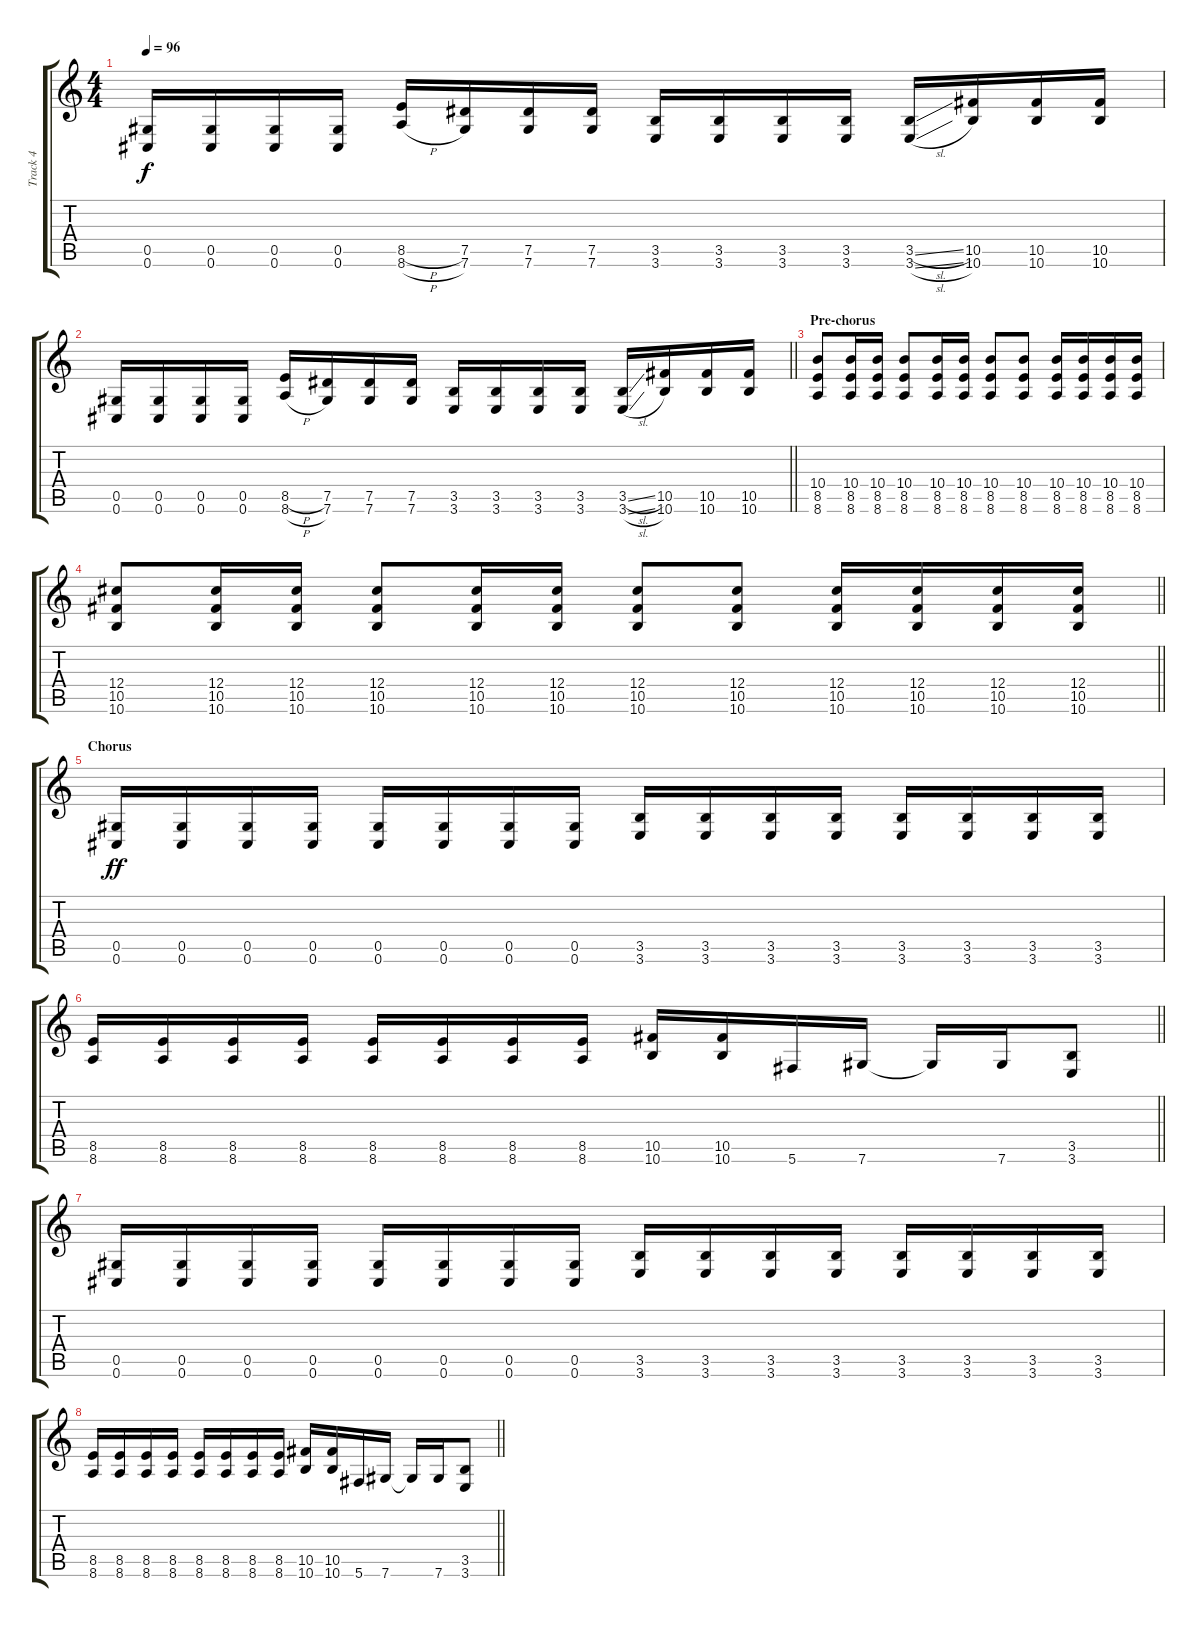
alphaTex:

\track ("Track 4" "Track 4") {instrument distortionguitar}
\staff {score tabs}
\tuning (Eb4 Bb3 Gb3 Db3 Ab2 Db2) {hide}
\ts (4 4)
\tempo 96
\clef g2
\ks c
(0.5 0.6).16{dy f} (0.5 0.6).16 (0.5 0.6).16 (0.5 0.6).16 (8.5{h} 8.6{h}).16 (7.5 7.6).16 (7.5 7.6).16 (7.5 7.6).16 (3.5 3.6).16 (3.5 3.6).16 (3.5 3.6).16 (3.5 3.6).16 (3.5{sl} 3.6{sl}).16 (10.5 10.6).16 (10.5 10.6).16 (10.5 10.6).16 |
\barLineRight lightlight
(0.5 0.6).16 (0.5 0.6).16 (0.5 0.6).16 (0.5 0.6).16 (8.5{h} 8.6{h}).16 (7.5 7.6).16 (7.5 7.6).16 (7.5 7.6).16 (3.5 3.6).16 (3.5 3.6).16 (3.5 3.6).16 (3.5 3.6).16 (3.5{sl} 3.6{sl}).16 (10.5 10.6).16 (10.5 10.6).16 (10.5 10.6).16 |
\section ("" "Pre-chorus")
(10.4 8.5 8.6).8 (10.4 8.5 8.6).16 (10.4 8.5 8.6).16 (10.4 8.5 8.6).8 (10.4 8.5 8.6).16 (10.4 8.5 8.6).16 (10.4 8.5 8.6).8 (10.4 8.5 8.6).8 (10.4 8.5 8.6).16 (10.4 8.5 8.6).16 (10.4 8.5 8.6).16 (10.4 8.5 8.6).16 |
\barLineRight lightlight
(12.4 10.5 10.6).8 (12.4 10.5 10.6).16 (12.4 10.5 10.6).16 (12.4 10.5 10.6).8 (12.4 10.5 10.6).16 (12.4 10.5 10.6).16 (12.4 10.5 10.6).8 (12.4 10.5 10.6).8 (12.4 10.5 10.6).16 (12.4 10.5 10.6).16 (12.4 10.5 10.6).16 (12.4 10.5 10.6).16 |
\section ("" "Chorus")
(0.5 0.6).16{dy ff} (0.5 0.6).16 (0.5 0.6).16 (0.5 0.6).16 (0.5 0.6).16 (0.5 0.6).16 (0.5 0.6).16 (0.5 0.6).16 (3.5 3.6).16 (3.5 3.6).16 (3.5 3.6).16 (3.5 3.6).16 (3.5 3.6).16 (3.5 3.6).16 (3.5 3.6).16 (3.5 3.6).16 |
\barLineRight lightlight
(8.5 8.6).16 (8.5 8.6).16 (8.5 8.6).16 (8.5 8.6).16 (8.5 8.6).16 (8.5 8.6).16 (8.5 8.6).16 (8.5 8.6).16 (10.5 10.6).16 (10.5 10.6).16 5.6.16 7.6.16 7.6{t}.16 7.6.16 (3.5 3.6).8 |
(0.5 0.6).16 (0.5 0.6).16 (0.5 0.6).16 (0.5 0.6).16 (0.5 0.6).16 (0.5 0.6).16 (0.5 0.6).16 (0.5 0.6).16 (3.5 3.6).16 (3.5 3.6).16 (3.5 3.6).16 (3.5 3.6).16 (3.5 3.6).16 (3.5 3.6).16 (3.5 3.6).16 (3.5 3.6).16 |
\barLineRight lightlight
(8.5 8.6).16 (8.5 8.6).16 (8.5 8.6).16 (8.5 8.6).16 (8.5 8.6).16 (8.5 8.6).16 (8.5 8.6).16 (8.5 8.6).16 (10.5 10.6).16 (10.5 10.6).16 5.6.16 7.6.16 7.6{t}.16 7.6.16 (3.5 3.6).8
